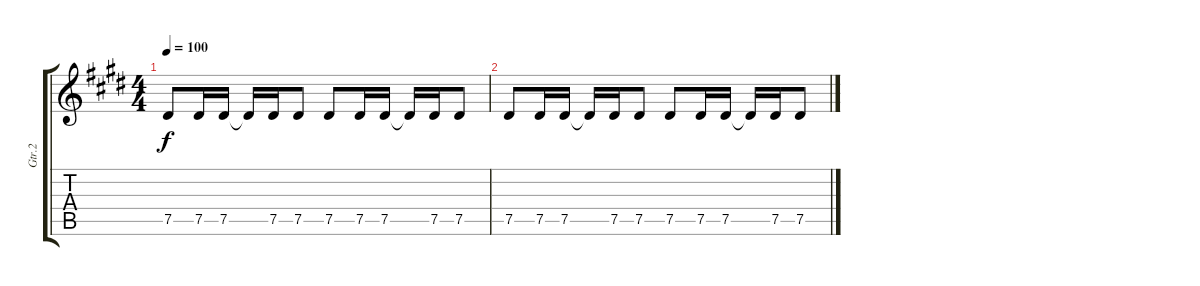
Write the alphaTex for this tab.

\track ("Gtr.2" "Gtr.2") {instrument acousticguitarsteel}
\staff {score tabs}
\tuning (Eb4 Bb3 Gb3 Db3 Ab2 Eb2) {hide}
\ts (4 4)
\tempo 100
\clef g2
\ks e
7.5.8{dy f} 7.5.16 7.5.16 7.5{t}.16 7.5.16 7.5.8 7.5.8 7.5.16 7.5.16 7.5{t}.16 7.5.16 7.5.8 |
7.5.8 7.5.16 7.5.16 7.5{t}.16 7.5.16 7.5.8 7.5.8 7.5.16 7.5.16 7.5{t}.16 7.5.16 7.5.8
